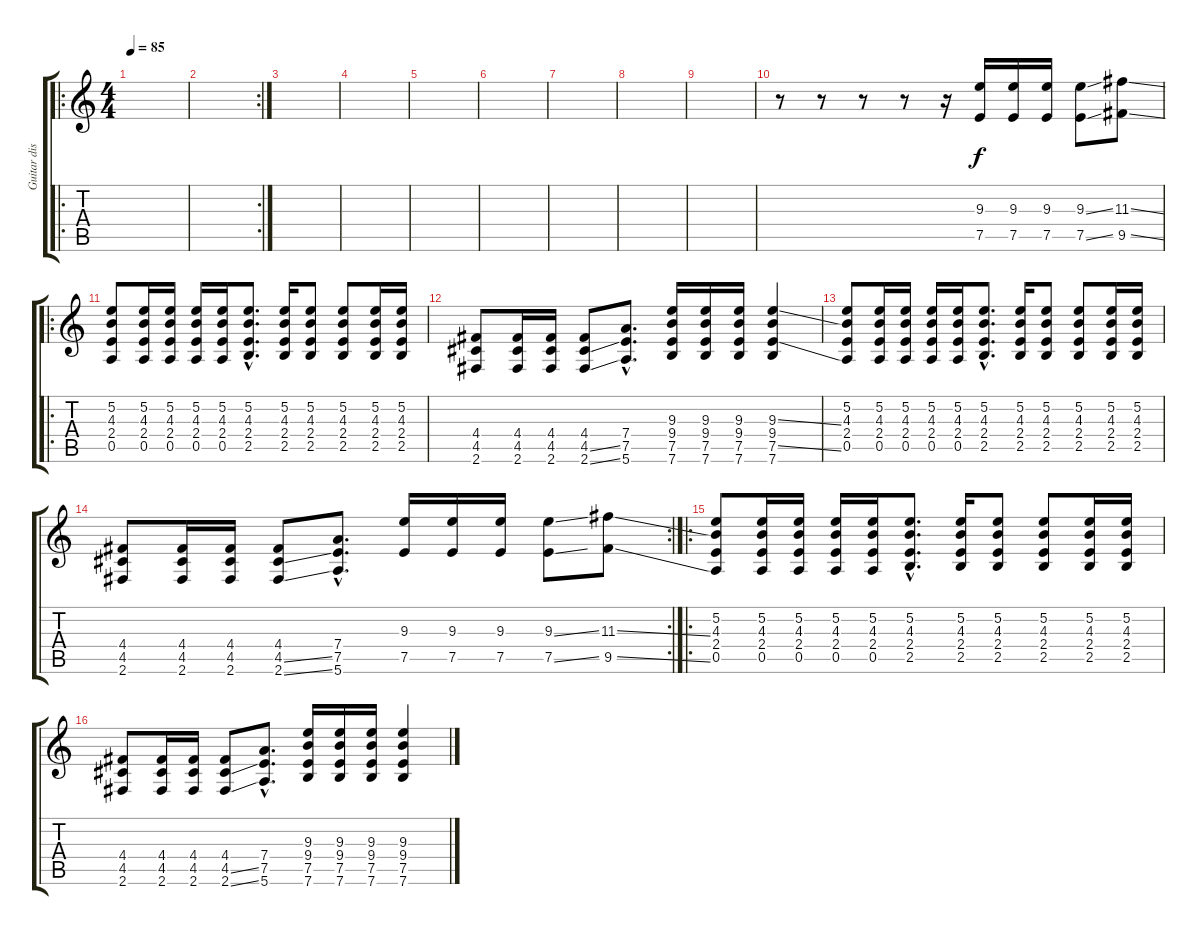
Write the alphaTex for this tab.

\track ("Guitar distorted" "Guitar dis") {instrument overdrivenguitar}
\staff {score tabs}
\tuning (E4 B3 G3 D3 A2 E2) {hide}
\ro
\ts (4 4)
\tempo 85
\clef g2
\ks c
|
\rc 2
|
|
|
|
|
|
|
|
r.8 r.8 r.8 r.8 r.16 (9.3 7.5).16 (9.3 7.5).16 (9.3 7.5).16 (9.3{ss} 7.5{ss}).8 (11.3{ss} 9.5{ss}).8 |
\ro
(5.2 4.3 2.4 0.5).8 (5.2 4.3 2.4 0.5).16 (5.2 4.3 2.4 0.5).16 (5.2 4.3 2.4 0.5).16 (5.2 4.3 2.4 0.5).16 (5.2{hac} 4.3{hac} 2.4{hac} 2.5{hac}).8{d} (5.2 4.3 2.4 2.5).16 (5.2 4.3 2.4 2.5).8 (5.2 4.3 2.4 2.5).8 (5.2 4.3 2.4 2.5).16 (5.2 4.3 2.4 2.5).16 |
(4.4 4.5 2.6).8 (4.4 4.5 2.6).16 (4.4 4.5 2.6).16 (4.4 4.5{ss} 2.6{ss}).8 (7.4{hac} 7.5{hac} 5.6{hac}).8{d} (9.3 9.4 7.5 7.6).16 (9.3 9.4 7.5 7.6).16 (9.3 9.4 7.5 7.6).16 (9.3{ss} 9.4 7.5{ss} 7.6).4 |
(5.2 4.3 2.4 0.5).8 (5.2 4.3 2.4 0.5).16 (5.2 4.3 2.4 0.5).16 (5.2 4.3 2.4 0.5).16 (5.2 4.3 2.4 0.5).16 (5.2{hac} 4.3{hac} 2.4{hac} 2.5{hac}).8{d} (5.2 4.3 2.4 2.5).16 (5.2 4.3 2.4 2.5).8 (5.2 4.3 2.4 2.5).8 (5.2 4.3 2.4 2.5).16 (5.2 4.3 2.4 2.5).16 |
\rc 2
(4.4 4.5 2.6).8 (4.4 4.5 2.6).16 (4.4 4.5 2.6).16 (4.4 4.5{ss} 2.6{ss}).8 (7.4{hac} 7.5{hac} 5.6{hac}).8{d} (9.3 7.5).16 (9.3 7.5).16 (9.3 7.5).16 (9.3{ss} 7.5{ss}).8 (11.3{ss} 9.5{ss}).8 |
\ro
(5.2 4.3 2.4 0.5).8 (5.2 4.3 2.4 0.5).16 (5.2 4.3 2.4 0.5).16 (5.2 4.3 2.4 0.5).16 (5.2 4.3 2.4 0.5).16 (5.2{hac} 4.3{hac} 2.4{hac} 2.5{hac}).8{d} (5.2 4.3 2.4 2.5).16 (5.2 4.3 2.4 2.5).8 (5.2 4.3 2.4 2.5).8 (5.2 4.3 2.4 2.5).16 (5.2 4.3 2.4 2.5).16 |
(4.4 4.5 2.6).8 (4.4 4.5 2.6).16 (4.4 4.5 2.6).16 (4.4 4.5{ss} 2.6{ss}).8 (7.4{hac} 7.5{hac} 5.6{hac}).8{d} (9.3 9.4 7.5 7.6).16 (9.3 9.4 7.5 7.6).16 (9.3 9.4 7.5 7.6).16 (9.3{ss} 9.4 7.5{ss} 7.6).4
